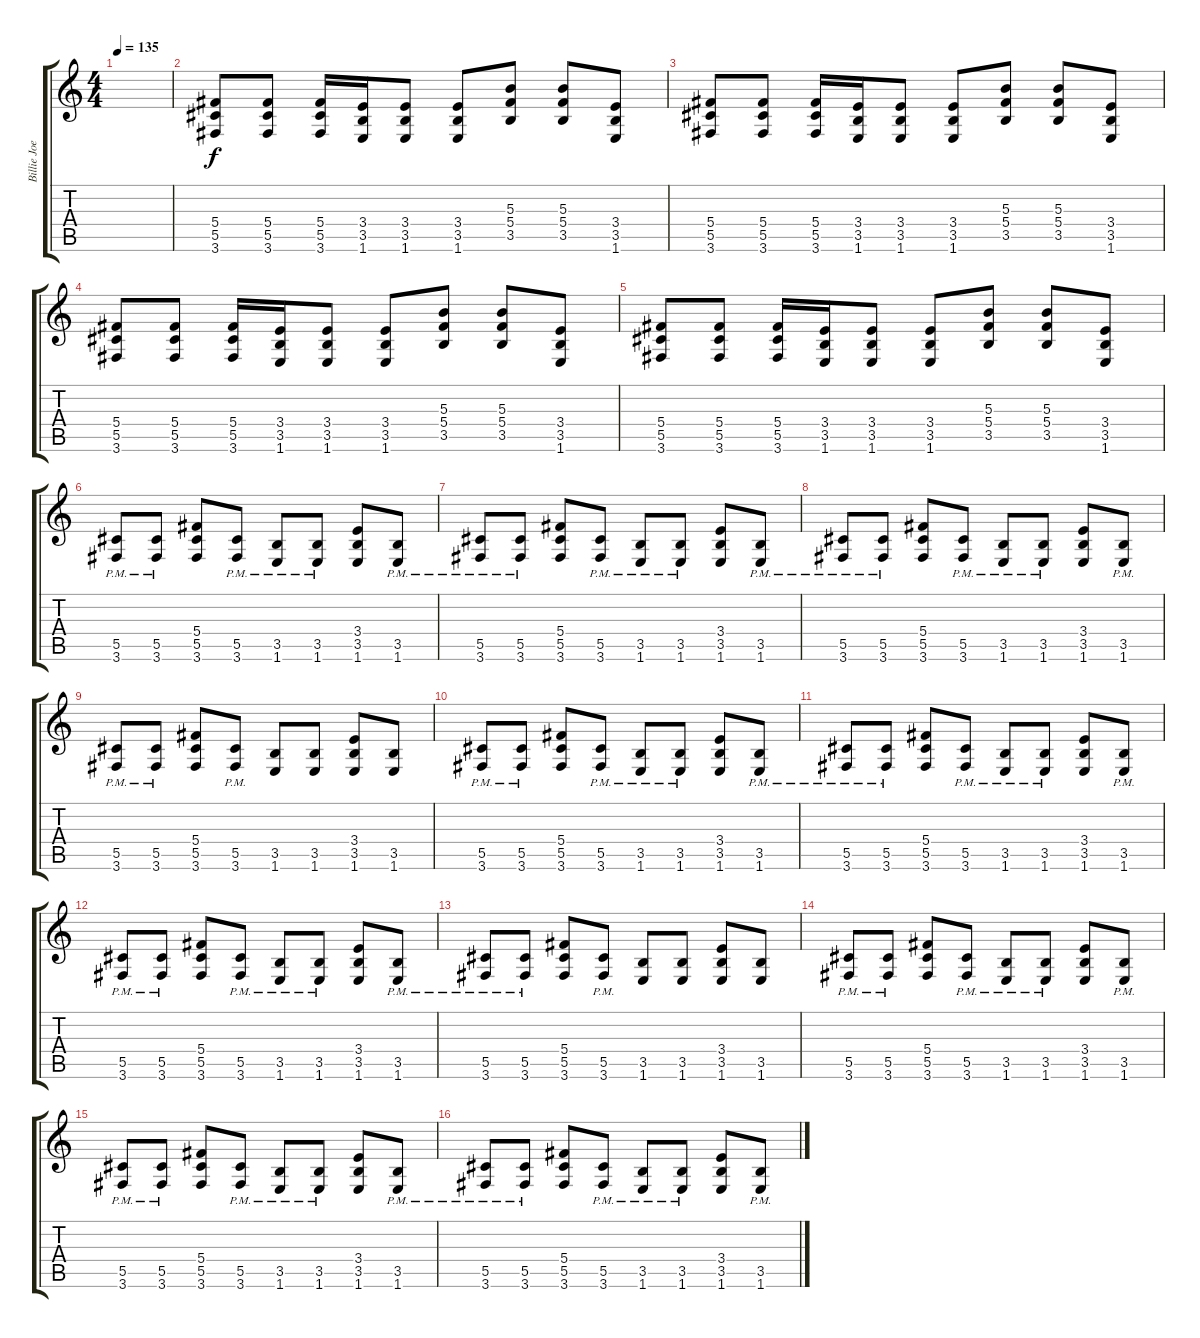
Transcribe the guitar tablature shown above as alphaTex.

\track ("Billie Joe - Guitar 1" "Billie Joe") {instrument distortionguitar}
\staff {score tabs}
\tuning (Eb4 Bb3 Gb3 Db3 Ab2 Eb2) {hide}
\ts (4 4)
\tempo 135
\clef g2
\ks c
|
(5.4 5.5 3.6).8 (5.4 5.5 3.6).8 (5.4 5.5 3.6).16 (3.4 3.5 1.6).16 (3.4 3.5 1.6).8 (3.4 3.5 1.6).8 (5.3 5.4 3.5).8 (5.3 5.4 3.5).8 (3.4 3.5 1.6).8 |
(5.4 5.5 3.6).8 (5.4 5.5 3.6).8 (5.4 5.5 3.6).16 (3.4 3.5 1.6).16 (3.4 3.5 1.6).8 (3.4 3.5 1.6).8 (5.3 5.4 3.5).8 (5.3 5.4 3.5).8 (3.4 3.5 1.6).8 |
(5.4 5.5 3.6).8 (5.4 5.5 3.6).8 (5.4 5.5 3.6).16 (3.4 3.5 1.6).16 (3.4 3.5 1.6).8 (3.4 3.5 1.6).8 (5.3 5.4 3.5).8 (5.3 5.4 3.5).8 (3.4 3.5 1.6).8 |
(5.4 5.5 3.6).8 (5.4 5.5 3.6).8 (5.4 5.5 3.6).16 (3.4 3.5 1.6).16 (3.4 3.5 1.6).8 (3.4 3.5 1.6).8 (5.3 5.4 3.5).8 (5.3 5.4 3.5).8 (3.4 3.5 1.6).8 |
(5.5{pm} 3.6{pm}).8 (5.5{pm} 3.6{pm}).8 (5.4 5.5 3.6).8 (5.5{pm} 3.6{pm}).8 (3.5{pm} 1.6{pm}).8 (3.5{pm} 1.6{pm}).8 (3.4 3.5 1.6).8 (3.5{pm} 1.6{pm}).8 |
(5.5{pm} 3.6{pm}).8 (5.5{pm} 3.6{pm}).8 (5.4 5.5 3.6).8 (5.5{pm} 3.6{pm}).8 (3.5{pm} 1.6{pm}).8 (3.5{pm} 1.6{pm}).8 (3.4 3.5 1.6).8 (3.5{pm} 1.6{pm}).8 |
(5.5{pm} 3.6{pm}).8 (5.5{pm} 3.6{pm}).8 (5.4 5.5 3.6).8 (5.5{pm} 3.6{pm}).8 (3.5{pm} 1.6{pm}).8 (3.5{pm} 1.6{pm}).8 (3.4 3.5 1.6).8 (3.5{pm} 1.6{pm}).8 |
(5.5{pm} 3.6{pm}).8 (5.5{pm} 3.6{pm}).8 (5.4 5.5 3.6).8 (5.5{pm} 3.6{pm}).8 (3.5 1.6).8 (3.5 1.6).8 (3.4 3.5 1.6).8 (3.5 1.6).8 |
(5.5{pm} 3.6{pm}).8 (5.5{pm} 3.6{pm}).8 (5.4 5.5 3.6).8 (5.5{pm} 3.6{pm}).8 (3.5{pm} 1.6{pm}).8 (3.5{pm} 1.6{pm}).8 (3.4 3.5 1.6).8 (3.5{pm} 1.6{pm}).8 |
(5.5{pm} 3.6{pm}).8 (5.5{pm} 3.6{pm}).8 (5.4 5.5 3.6).8 (5.5{pm} 3.6{pm}).8 (3.5{pm} 1.6{pm}).8 (3.5{pm} 1.6{pm}).8 (3.4 3.5 1.6).8 (3.5{pm} 1.6{pm}).8 |
(5.5{pm} 3.6{pm}).8 (5.5{pm} 3.6{pm}).8 (5.4 5.5 3.6).8 (5.5{pm} 3.6{pm}).8 (3.5{pm} 1.6{pm}).8 (3.5{pm} 1.6{pm}).8 (3.4 3.5 1.6).8 (3.5{pm} 1.6{pm}).8 |
(5.5{pm} 3.6{pm}).8 (5.5{pm} 3.6{pm}).8 (5.4 5.5 3.6).8 (5.5{pm} 3.6{pm}).8 (3.5 1.6).8 (3.5 1.6).8 (3.4 3.5 1.6).8 (3.5 1.6).8 |
(5.5{pm} 3.6{pm}).8 (5.5{pm} 3.6{pm}).8 (5.4 5.5 3.6).8 (5.5{pm} 3.6{pm}).8 (3.5{pm} 1.6{pm}).8 (3.5{pm} 1.6{pm}).8 (3.4 3.5 1.6).8 (3.5{pm} 1.6{pm}).8 |
(5.5{pm} 3.6{pm}).8 (5.5{pm} 3.6{pm}).8 (5.4 5.5 3.6).8 (5.5{pm} 3.6{pm}).8 (3.5{pm} 1.6{pm}).8 (3.5{pm} 1.6{pm}).8 (3.4 3.5 1.6).8 (3.5{pm} 1.6{pm}).8 |
(5.5{pm} 3.6{pm}).8 (5.5{pm} 3.6{pm}).8 (5.4 5.5 3.6).8 (5.5{pm} 3.6{pm}).8 (3.5{pm} 1.6{pm}).8 (3.5{pm} 1.6{pm}).8 (3.4 3.5 1.6).8 (3.5{pm} 1.6{pm}).8
